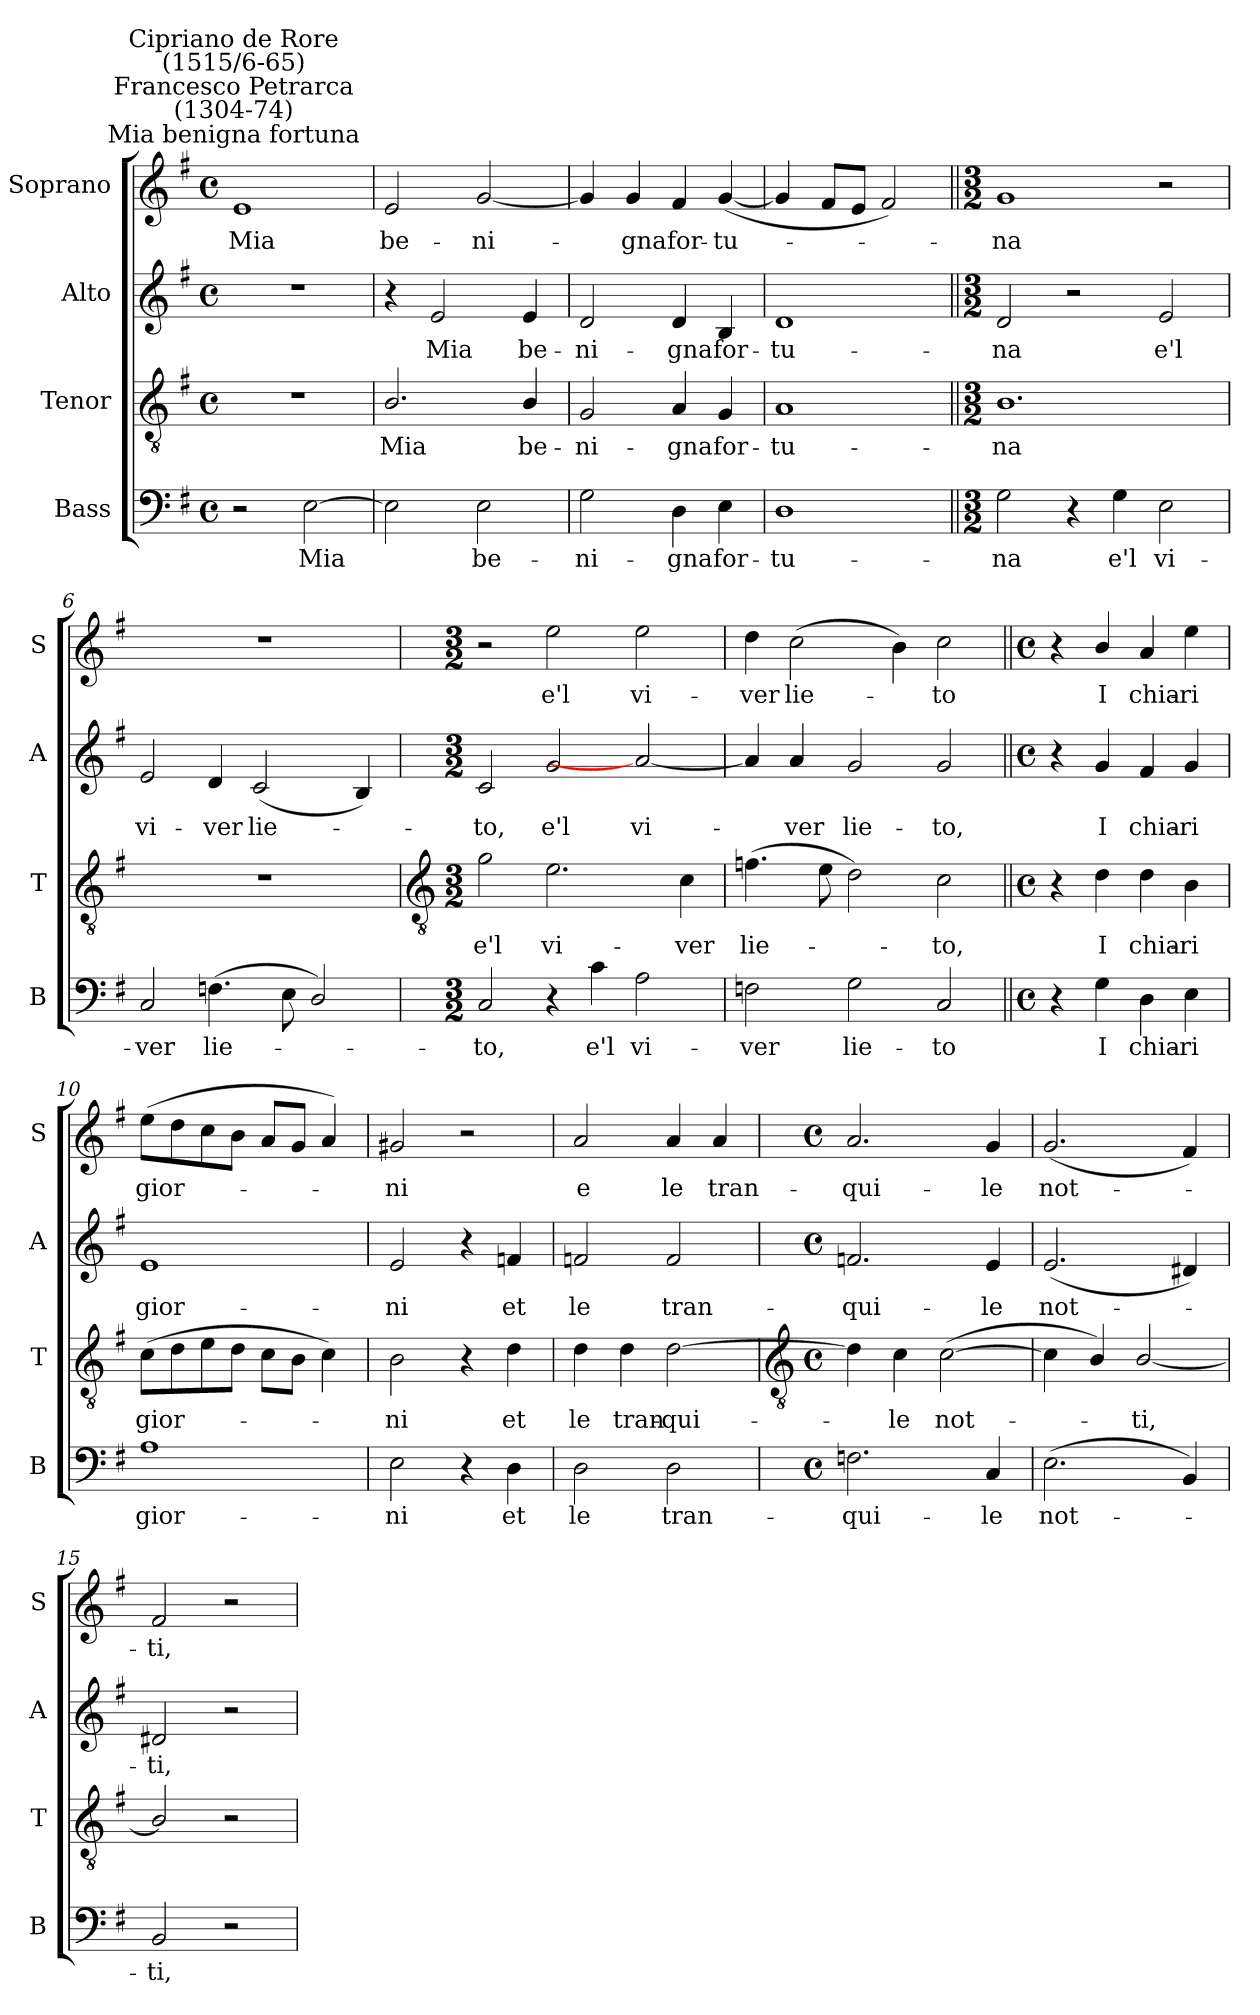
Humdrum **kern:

**kern	**text	**kern	**text	**kern	**text	**kern	**text
*part4	*part4	*part3	*part3	*part2	*part2	*part1	*part1
*staff4	*staff4	*staff3	*staff3	*staff2	*staff2	*staff1	*staff1
*I"Bass	*	*I"Tenor	*	*I"Alto	*	*I"Soprano	*
*I'B	*	*I'T	*	*I'A	*	*I'S	*
*clefF4	*	*clefGv2	*	*clefG2	*	*clefG2	*
*k[f#]	*	*k[f#]	*	*k[f#]	*	*k[f#]	*
*G:	*	*G:	*	*G:	*	*G:	*
*M4/4	*	*M4/4	*	*M4/4	*	*M4/4	*
*met(c)	*	*met(c)	*	*met(c)	*	*met(c)	*
=1	=1	=1	=1	=1	=1	=1	=1
!	!	!	!	!	!	!LO:TX:a:cj:t=Mia benigna fortuna	!
!	!	!	!	!	!	!LO:TX:a:cj:t=Francesco Petrarca\n(1304-74)	!
!	!	!	!	!	!	!LO:TX:a:cj:t=Cipriano de Rore\n(1515/6-65)	!
!	!	!	!	!	!	!	!LO:LY:b
2r	.	1r	.	1r	.	1e	Mia
!	!LO:LY:b	!	!	!	!	!	!
[2E	Mia	.	.	.	.	.	.
=2	=2	=2	=2	=2	=2	=2	=2
!	!	!	!LO:LY:b	!	!	!	!LO:LY:b
2E]	.	2.B/	Mia	4r	.	2e	be-
!	!	!	!	!	!LO:LY:b	!	!
.	.	.	.	2e	Mia	.	.
!	!LO:LY:b	!	!	!	!	!	!LO:LY:b
2E	be-	.	.	.	.	[2g	-ni-
!	!	!	!LO:LY:b	!	!LO:LY:b	!	!
.	.	4B/	be-	4e	be-	.	.
=3	=3	=3	=3	=3	=3	=3	=3
!	!LO:LY:b	!	!LO:LY:b	!	!LO:LY:b	!	!
2G	-ni-	2G	-ni-	2d	-ni-	4g]	.
!	!	!	!	!	!	!	!LO:LY:b
.	.	.	.	.	.	4g	gna
!	!LO:LY:b	!	!LO:LY:b	!	!LO:LY:b	!	!LO:LY:b
4D	-gna	4A	-gna	4d	-gna	4f#	for-
!	!LO:LY:b	!	!LO:LY:b	!	!LO:LY:b	!	!LO:LY:b
4E	for-	4G	for-	4B	for-	(<[4g	-tu-
=4	=4	=4	=4	=4	=4	=4	=4
!	!LO:LY:b	!	!LO:LY:b	!	!LO:LY:b	!	!
1D	-tu-	1A	-tu-	1d	-tu-	4g]	.
.	.	.	.	.	.	8f#L	.
.	.	.	.	.	.	8eJ	.
.	.	.	.	.	.	2f#)	.
=5||	=5||	=5||	=5||	=5||	=5||	=5||	=5||
*M3/2	*	*M3/2	*	*M3/2	*	*M3/2	*
!	!LO:LY:b	!	!LO:LY:b	!	!LO:LY:b	!	!LO:LY:b
2G	-na	1.B	-na	2d	-na	1g	na
4r	.	.	.	2r	.	.	.
!	!LO:LY:b	!	!	!	!	!	!
4G	e'l	.	.	.	.	.	.
!	!LO:LY:b	!	!	!	!LO:LY:b	!	!
2E	vi-	.	.	2e	e'l	2r	.
=6	=6	=6	=6	=6	=6	=6	=6
!	!LO:LY:b	!	!	!	!LO:LY:b	!LO:N:vis=1	!
2C	-ver	1.r	.	2e	vi-	1.r	.
!	!LO:LY:b	!	!	!	!LO:LY:b	!	!
(>4.Fn	lie-	.	.	4d	-ver	.	.
!	!	!	!	!	!LO:LY:b	!	!
.	.	.	.	(<2c	lie-	.	.
8E	.	.	.	.	.	.	.
2D/)	.	.	.	.	.	.	.
.	.	.	.	4B)	.	.	.
!!LO:LB:g=z
=7	=7	=7	=7	=7	=7	=7	=7
*	*	*clefGv2	*	*	*	*	*
*M3/2	*	*M3/2	*	*M3/2	*	*M3/2	*
!	!LO:LY:b	!	!LO:LY:b	!	!LO:LY:b	!	!
2C	to,	2g	e'l	2c	to,	2r	.
!	!	!	!LO:LY:b	!	!LO:LY:b	!	!LO:LY:b
4r	.	2.e	vi-	2g	e'l	2ee	e'l
!	!LO:LY:b	!	!	!	!	!	!
4c	e'l	.	.	.	.	.	.
!	!LO:LY:b	!	!	!	!LO:LY:b	!	!LO:LY:b
2A	vi-	.	.	2a_	vi-	2ee	vi-
!	!	!	!LO:LY:b	!	!	!	!
.	.	4c	-ver	.	.	.	.
=8	=8	=8	=8	=8	=8	=8	=8
!	!LO:LY:b	!	!LO:LY:b	!	!	!	!LO:LY:b
2Fn	-ver	(>4.fn	lie-	4a]	.	4dd	-ver
!	!	!	!	!	!LO:LY:b	!	!LO:LY:b
.	.	.	.	4a	ver	(>2cc	lie-
.	.	8e	.	.	.	.	.
!	!LO:LY:b	!	!	!	!LO:LY:b	!	!
2G	lie-	2d)	.	2g	lie-	.	.
.	.	.	.	.	.	4b)	.
!	!LO:LY:b	!	!LO:LY:b	!	!LO:LY:b	!	!LO:LY:b
2C	-to	2c	to,	2g	-to,	2cc	to
=9||	=9||	=9||	=9||	=9||	=9||	=9||	=9||
*M4/4	*	*M4/4	*	*M4/4	*	*M4/4	*
*met(c)	*	*met(c)	*	*met(c)	*	*met(c)	*
4r	.	4r	.	4r	.	4r	.
!	!LO:LY:b	!	!LO:LY:b	!	!LO:LY:b	!	!LO:LY:b
4G	I	4d	I	4g	I	4b/	I
!	!LO:LY:b	!	!LO:LY:b	!	!LO:LY:b	!	!LO:LY:b
4D	chia-	4d	chia-	4f#	chia-	4a	chia-
!	!LO:LY:b	!	!LO:LY:b	!	!LO:LY:b	!	!LO:LY:b
4E	-ri	4B	-ri	4g	-ri	4ee	-ri
=10	=10	=10	=10	=10	=10	=10	=10
!	!LO:LY:b	!	!LO:LY:b	!	!LO:LY:b	!	!LO:LY:b
1A	gior-	(>8cL	gior-	1e	gior-	(<8eeL	gior-
.	.	8d	.	.	.	8dd	.
.	.	8e	.	.	.	8cc	.
.	.	8dJ	.	.	.	8bJ	.
.	.	8cL	.	.	.	8aL	.
.	.	8BJ	.	.	.	8gJ	.
.	.	4c)	.	.	.	4a)	.
=11	=11	=11	=11	=11	=11	=11	=11
!	!LO:LY:b	!	!LO:LY:b	!	!LO:LY:b	!	!LO:LY:b
2E	-ni	2B	ni	2e	-ni	2g#X	ni
4r	.	4r	.	4r	.	2r	.
!	!LO:LY:b	!	!LO:LY:b	!	!LO:LY:b	!	!
4D	et	4d	et	4fn	et	.	.
=12	=12	=12	=12	=12	=12	=12	=12
!	!LO:LY:b	!	!LO:LY:b	!	!LO:LY:b	!	!LO:LY:b
2D	le	4d	le	2fn	le	2a	e
!	!	!	!LO:LY:b	!	!	!	!
.	.	4d	tran-	.	.	.	.
!	!LO:LY:b	!	!LO:LY:b	!	!LO:LY:b	!	!LO:LY:b
2D	tran-	[2d	-qui-	2f	tran-	4a	le
!	!	!	!	!	!	!	!LO:LY:b
.	.	.	.	.	.	4a	tran-
!!LO:LB:g=z
=13	=13	=13	=13	=13	=13	=13	=13
*	*	*clefGv2	*	*	*	*	*
*M4/4	*	*M4/4	*	*M4/4	*	*M4/4	*
*met(c)	*	*met(c)	*	*met(c)	*	*met(c)	*
!	!LO:LY:b	!	!	!	!LO:LY:b	!	!LO:LY:b
2.Fn	-qui-	4d]	.	2.fn	-qui-	2.a	-qui-
!	!	!	!LO:LY:b	!	!	!	!
.	.	4c	le	.	.	.	.
!	!	!	!LO:LY:b	!	!	!	!
.	.	(>[2c	not-	.	.	.	.
!	!LO:LY:b	!	!	!	!LO:LY:b	!	!LO:LY:b
4C	-le	.	.	4e	-le	4g	-le
=14	=14	=14	=14	=14	=14	=14	=14
!	!LO:LY:b	!	!	!	!LO:LY:b	!	!LO:LY:b
(<2.E	not-	4c]	.	(<2.e	not-	(<2.g	not-
.	.	4B/)	.	.	.	.	.
!	!	!	!LO:LY:b	!	!	!	!
.	.	[2B/	ti,	.	.	.	.
4BB)	.	.	.	4d#X)	.	4f#)	.
=15	=15	=15	=15	=15	=15	=15	=15
!	!LO:LY:b	!	!	!	!LO:LY:b	!	!LO:LY:b
2BB	ti,	2B/]	.	2d#X	ti,	2f#	ti,
2r	.	2r	.	2r	.	2r	.
=	=	=	=	=	=	=	=
*-	*-	*-	*-	*-	*-	*-	*-
